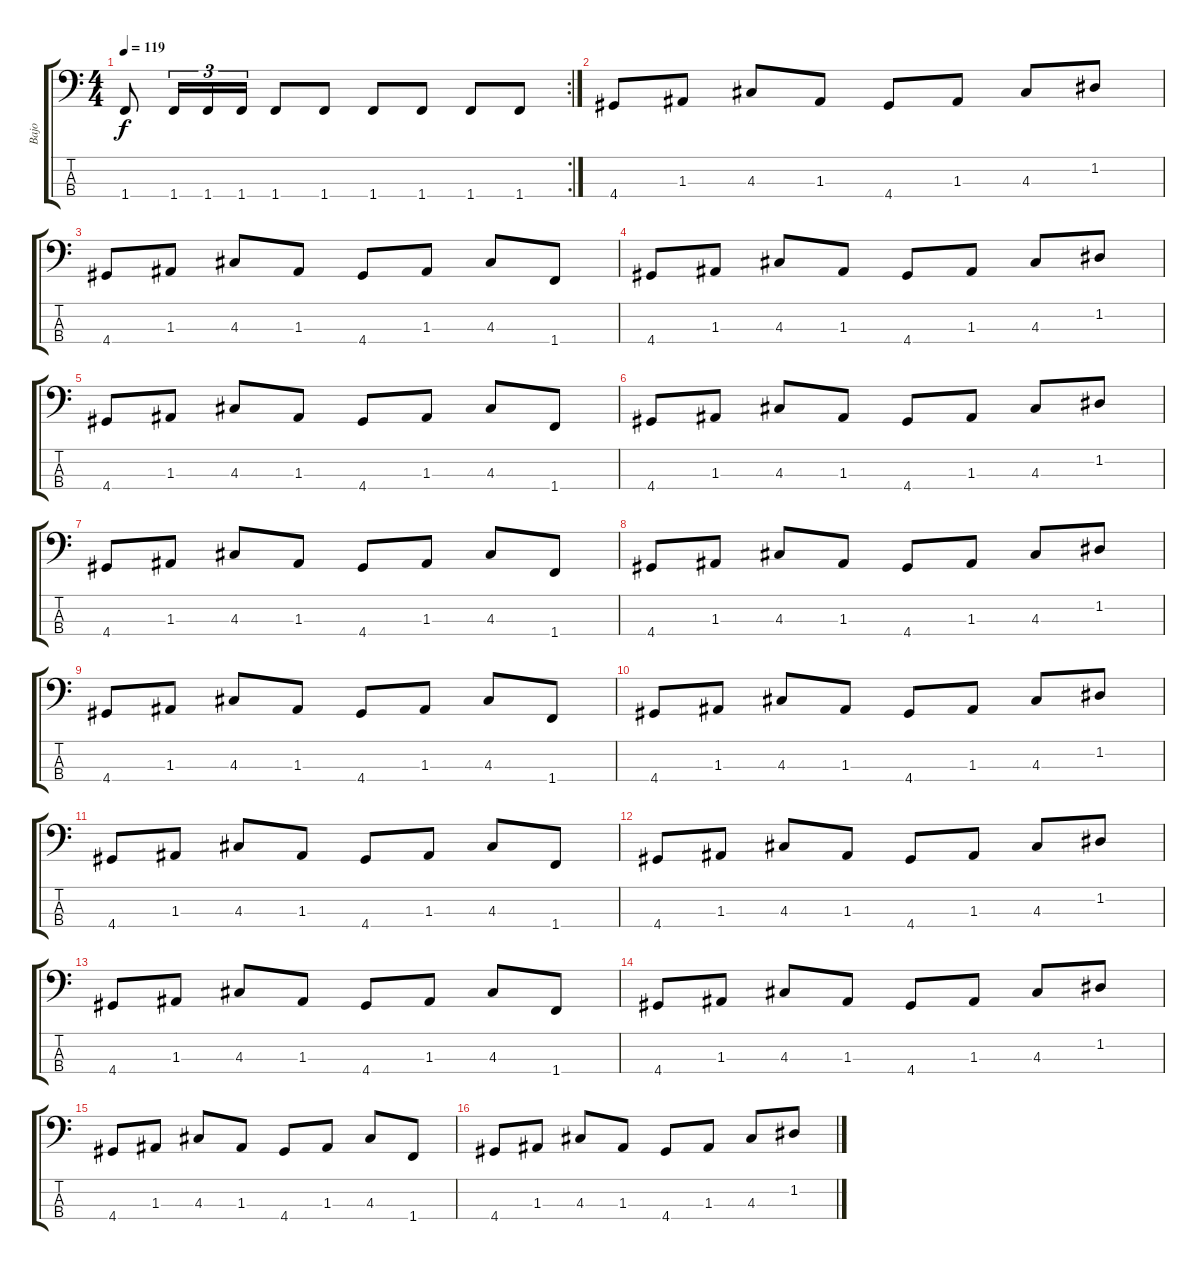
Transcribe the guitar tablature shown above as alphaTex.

\track ("Bajo" "Bajo") {instrument slapbass1}
\staff {score tabs}
\tuning (G2 D2 A1 E1) {hide}
\rc 2
\ts (4 4)
\tempo 119
\clef f4
\ks c
1.4.8{dy f} 1.4.16{tu (3 2)} 1.4.16{tu (3 2)} 1.4.16{tu (3 2)} 1.4.8 1.4.8 1.4.8 1.4.8 1.4.8 1.4.8 |
4.4.8 1.3.8 4.3.8 1.3.8 4.4.8 1.3.8 4.3.8 1.2.8 |
4.4.8 1.3.8 4.3.8 1.3.8 4.4.8 1.3.8 4.3.8 1.4.8 |
4.4.8 1.3.8 4.3.8 1.3.8 4.4.8 1.3.8 4.3.8 1.2.8 |
4.4.8 1.3.8 4.3.8 1.3.8 4.4.8 1.3.8 4.3.8 1.4.8 |
4.4.8 1.3.8 4.3.8 1.3.8 4.4.8 1.3.8 4.3.8 1.2.8 |
4.4.8 1.3.8 4.3.8 1.3.8 4.4.8 1.3.8 4.3.8 1.4.8 |
4.4.8 1.3.8 4.3.8 1.3.8 4.4.8 1.3.8 4.3.8 1.2.8 |
4.4.8 1.3.8 4.3.8 1.3.8 4.4.8 1.3.8 4.3.8 1.4.8 |
4.4.8 1.3.8 4.3.8 1.3.8 4.4.8 1.3.8 4.3.8 1.2.8 |
4.4.8 1.3.8 4.3.8 1.3.8 4.4.8 1.3.8 4.3.8 1.4.8 |
4.4.8 1.3.8 4.3.8 1.3.8 4.4.8 1.3.8 4.3.8 1.2.8 |
4.4.8 1.3.8 4.3.8 1.3.8 4.4.8 1.3.8 4.3.8 1.4.8 |
4.4.8 1.3.8 4.3.8 1.3.8 4.4.8 1.3.8 4.3.8 1.2.8 |
4.4.8 1.3.8 4.3.8 1.3.8 4.4.8 1.3.8 4.3.8 1.4.8 |
4.4.8 1.3.8 4.3.8 1.3.8 4.4.8 1.3.8 4.3.8 1.2.8
